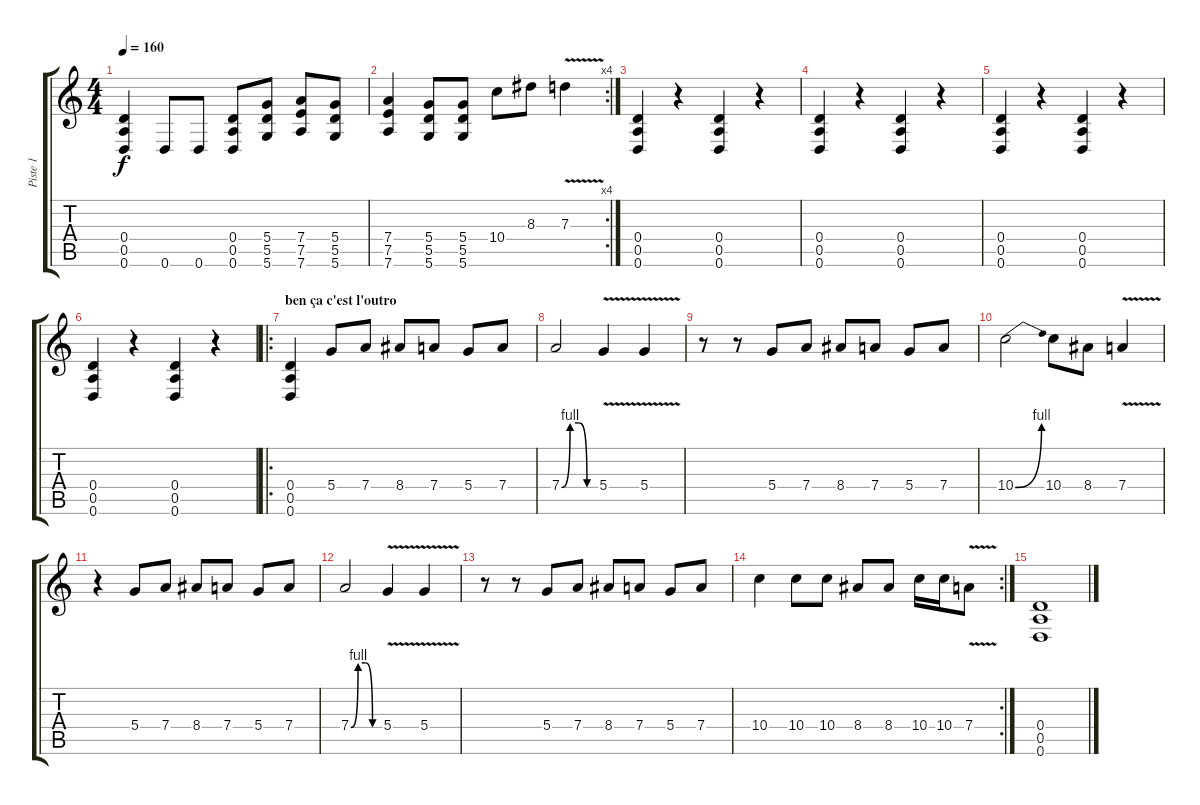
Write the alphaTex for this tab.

\track ("Piste 1" "Piste 1") {instrument distortionguitar}
\staff {score tabs}
\tuning (E4 B3 G3 D3 A2 D2) {hide}
\ts (4 4)
\tempo 160
\clef g2
\ks c
(0.4 0.5 0.6).4{dy f} 0.6.8 0.6.8 (0.4 0.5 0.6).8 (5.4 5.5 5.6).8 (7.4 7.5 7.6).8 (5.4 5.5 5.6).8 |
\rc 4
(7.4 7.5 7.6).4 (5.4 5.5 5.6).8 (5.4 5.5 5.6).8 10.4.8 8.3.8 7.3{v}.4 |
(0.4 0.5 0.6).4 r.4 (0.4 0.5 0.6).4 r.4 |
(0.4 0.5 0.6).4 r.4 (0.4 0.5 0.6).4 r.4 |
(0.4 0.5 0.6).4 r.4 (0.4 0.5 0.6).4 r.4 |
(0.4 0.5 0.6).4 r.4 (0.4 0.5 0.6).4 r.4 |
\ro
\section ("" "ben ça c'est l'outro")
(0.4 0.5 0.6).4 5.4.8 7.4.8 8.4.8 7.4.8 5.4.8 7.4.8 |
7.4{be (custom 0 0 15 4 30 4 45 0 60 0)}.2 5.4{v}.4 5.4{v}.4 |
r.8 r.8 5.4.8 7.4.8 8.4.8 7.4.8 5.4.8 7.4.8 |
10.4{be (bend 0 0 60 4)}.2 10.4.8 8.4.8 7.4{v}.4 |
r.4 5.4.8 7.4.8 8.4.8 7.4.8 5.4.8 7.4.8 |
7.4{be (custom 0 0 15 4 30 4 45 0 60 0)}.2 5.4{v}.4 5.4{v}.4 |
r.8 r.8 5.4.8 7.4.8 8.4.8 7.4.8 5.4.8 7.4.8 |
\rc 2
10.4.4 10.4.8 10.4.8 8.4.8 8.4.8 10.4.16 10.4.16 7.4{v}.8 |
(0.4 0.5 0.6).1
